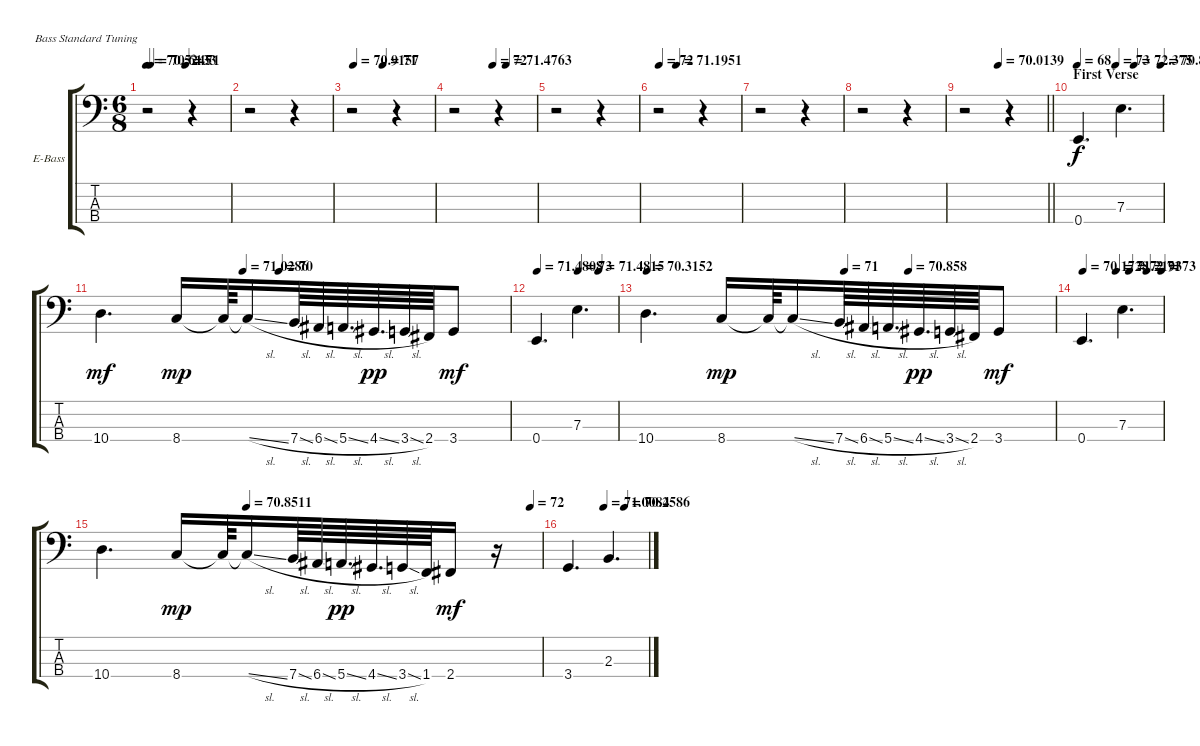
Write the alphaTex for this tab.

\bracketExtendMode groupsimilarinstruments
\firstSystemTrackNameOrientation horizontal
\otherSystemsTrackNameOrientation horizontal
\track ("Bass" "E-Bass") {instrument electricbasspick}
\staff {score tabs}
\tuning (G2 D2 A1 E1)
\ts (6 8)
\tempo
70.5245
\tempo (70.6133 0.05)
\tempo (71 0.475)
\accidentals auto
\clef f4
\ottava regular
\simile none
\ks c
r.2{dy f} r.4 |
r.2 r.4 |
\tempo (70.9157 0.03125)
\tempo (71 0.3875)
r.2 r.4 |
\tempo (72 0.48125)
\tempo (71.4763 0.64375)
r.2 r.4 |
r.2 r.4 |
\tempo (72 0.025)
\tempo (71.1951 0.23125)
r.2 r.4 |
r.2 r.4 |
r.2 r.4 |
\tempo (70.0139 0.41875)
\barLineRight lightlight
r.2 r.4 |
\section ("" "First Verse")
\tempo 68
\tempo (73 0.45625)
\tempo (72.375 0.675)
\tempo (70.8489 0.99375)
0.4.4{d} 7.3.4{d} |
\tempo (71.0286 0.35)
\tempo (70 0.4375)
10.4.4{d dy mf} 8.4.16{dy mp} 8.4{t}.64 8.4{sl t}.16 7.4{sl}.64 6.4{sl}.64 5.4{sl}.64{d} 4.4{sl}.64{d dy pp} 3.4{sl}.64 2.4.64 3.4.8{dy mf} |
\tempo (71.4808 0.025)
\tempo (73 0.525)
\tempo (71.4815 0.775)
0.4.4{d} 7.3.4{d} |
\tempo (70.3152 0.00625)
\tempo (71 0.4875)
\tempo (70.858 0.64375)
10.4.4{d} 8.4.16{dy mp} 8.4{t}.64 8.4{sl t}.16 7.4{sl}.64 6.4{sl}.64 5.4{sl}.64{d} 4.4{sl}.64{d dy pp} 3.4{sl}.64 2.4.64 3.4.8{dy mf} |
\tempo (70.1728 0.03125)
\tempo (71.2193 0.4375)
\tempo (72 0.6)
\tempo (71 0.8125)
\tempo (73 0.99375)
0.4.4{d} 7.3.4{d} |
\tempo (70.8511 0.33125)
\tempo (72 0.975)
10.4.4{d} 8.4.16{dy mp} 8.4{t}.64 8.4{sl t}.16 7.4{sl}.64 6.4{sl}.64 5.4{sl}.64{d dy pp} 4.4{sl}.64{d} 3.4{sl}.64 1.4.64 2.4.16{dy mf} r.16 |
\tempo (71.0084 0.45625)
\tempo (70.2586 0.7125)
3.4.4{d} 2.3.4{d}
